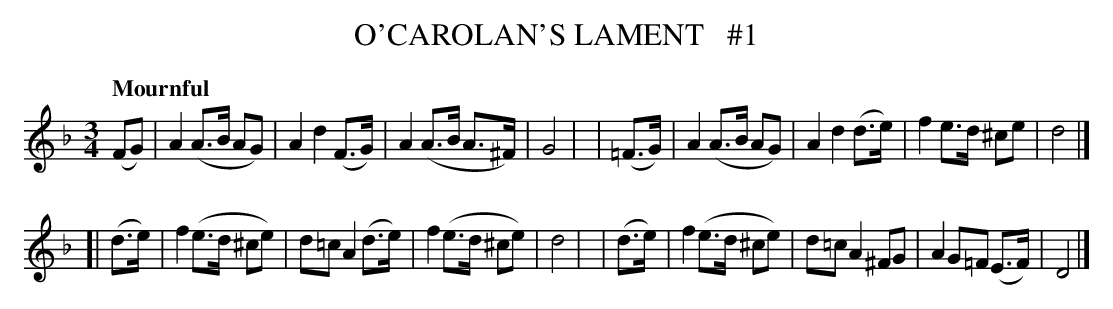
X:1
T: O'CAROLAN'S LAMENT   #1
Q: "Mournful"
M: 3/4
L: 1/8
K: Dm
    (FG) | A2 (A>B  AG) | A2  d2 (F>G) | A2 (A>B A>^F) | G4 |\
| (=F>G) | A2 (A>B  AG) | A2  d2 (d>e) | f2  e>d ^ce   | d4 |]
[| (d>e) | f2 (e>d ^ce) | d=c A2 (d>e) | f2 (e>d ^ce)  | d4 |\
|  (d>e) | f2 (e>d ^ce) | d=c A2 ^FG   | A2  G=F (E>F) | D4 |]
